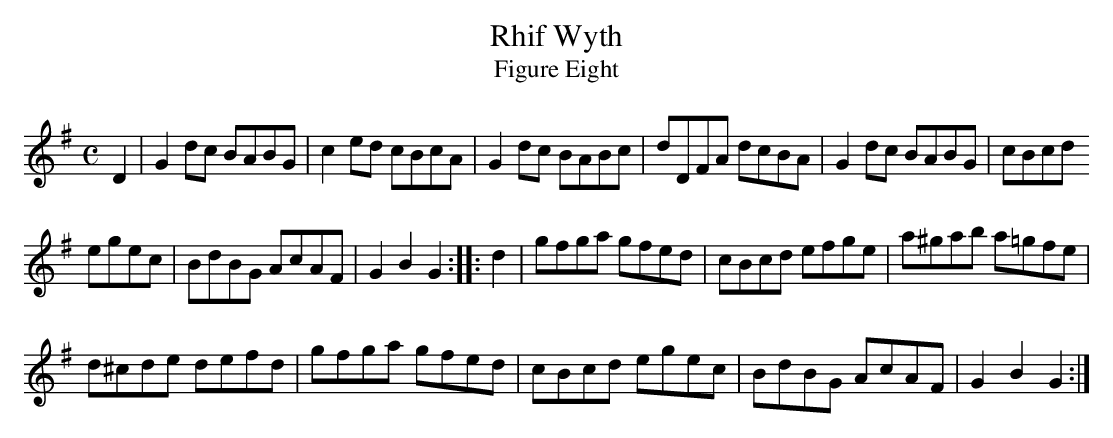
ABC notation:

X:1
T:Rhif Wyth
T:Figure Eight
M:C
K:G
D2 | G2 dc BABG | c2 ed cBcA | G2 dc BABc | dDFA dcBA | G2 dc BABG | cBcd
 egec | BdBG AcAF | G2 B2 G2 :: d2 | gfga gfed | cBcd efge | a^gab a=gfe |
 d^cde defd | gfga gfed | cBcd egec | BdBG AcAF | G2 B2 G2 :|
